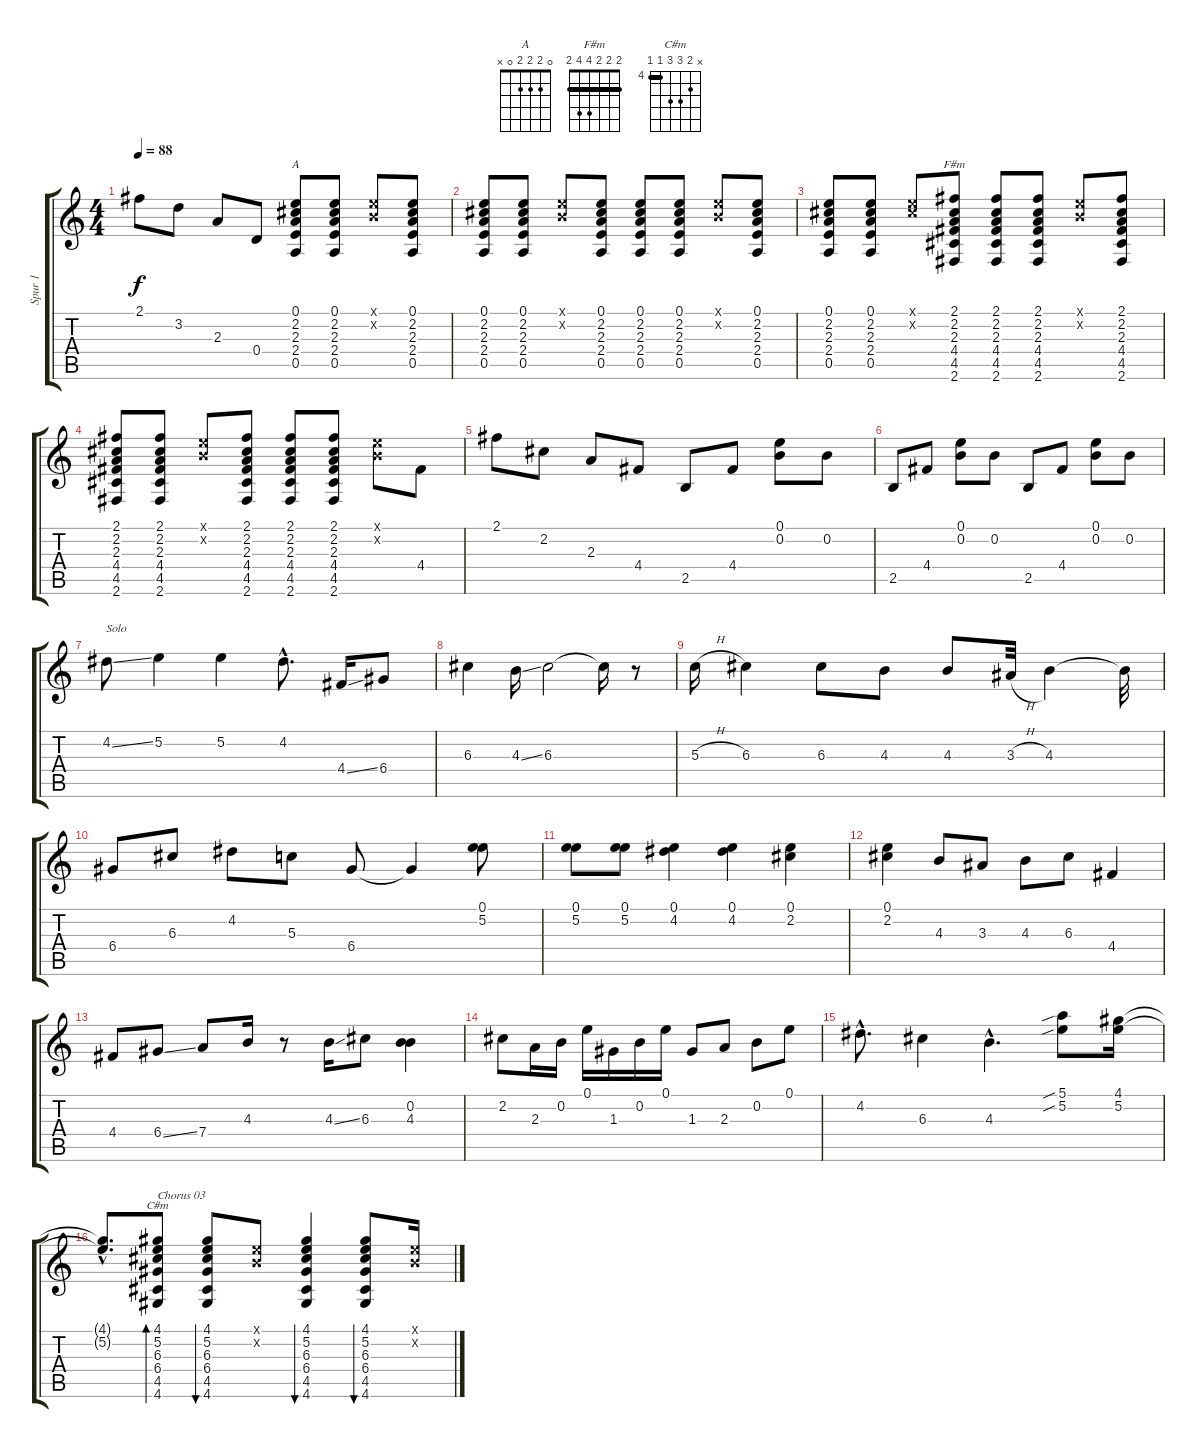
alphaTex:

\track ("Spur 1" "Spur 1") {instrument acousticguitarsteel}
\staff {score tabs}
\tuning (E4 B3 G3 D3 A2 E2) {hide}
\chord ("A" 0 2 2 2 0 x)
\chord ("F#m" 2 2 2 4 4 2) {barre 2}
\chord ("C#m" x 5 6 6 4 4) {firstfret 4 barre 4}
\ts (4 4)
\tempo 88
\clef g2
\ks c
2.1.8{dy f} 3.2.8 2.3.8 0.4.8 (0.1 2.2 2.3 2.4 0.5).8{ch "A"} (0.1 2.2 2.3 2.4 0.5).8 (0.1{x} 0.2{x}).8 (0.1 2.2 2.3 2.4 0.5).8 |
(0.1 2.2 2.3 2.4 0.5).8 (0.1 2.2 2.3 2.4 0.5).8 (0.1{x} 0.2{x}).8 (0.1 2.2 2.3 2.4 0.5).8 (0.1 2.2 2.3 2.4 0.5).8 (0.1 2.2 2.3 2.4 0.5).8 (0.1{x} 0.2{x}).8 (0.1 2.2 2.3 2.4 0.5).8 |
(0.1 2.2 2.3 2.4 0.5).8 (0.1 2.2 2.3 2.4 0.5).8 (0.1{x} 2.2{x}).8 (2.1 2.2 2.3 4.4 4.5 2.6).8{ch "F#m"} (2.1 2.2 2.3 4.4 4.5 2.6).8 (2.1 2.2 2.3 4.4 4.5 2.6).8 (0.1{x} 0.2{x}).8 (2.1 2.2 2.3 4.4 4.5 2.6).8 |
(2.1 2.2 2.3 4.4 4.5 2.6).8 (2.1 2.2 2.3 4.4 4.5 2.6).8 (0.1{x} 0.2{x}).8 (2.1 2.2 2.3 4.4 4.5 2.6).8 (2.1 2.2 2.3 4.4 4.5 2.6).8 (2.1 2.2 2.3 4.4 4.5 2.6).8 (0.1{x} 0.2{x}).8 4.4.8 |
2.1.8 2.2.8 2.3.8 4.4.8 2.5.8 4.4.8 (0.1 0.2).8 0.2.8 |
2.5.8 4.4.8 (0.1 0.2).8 0.2.8 2.5.8 4.4.8 (0.1 0.2).8 0.2.8 |
4.2{ss}.8{txt "Solo"} 5.2.4 5.2.4 4.2{hac}.8{d} 4.4{ss}.16 6.4.8 |
6.3.4 4.3{ss}.16 6.3.2 6.3{t}.16 r.8 |
5.3{h}.16 6.3.4 6.3.8 4.3.8 4.3.8 3.3{h}.32 4.3.4 4.3{t}.32 |
6.4.8 6.3.8 4.2.8 5.3.8 6.4.8 6.4{t}.4 (0.1 5.2).8 |
(0.1 5.2).8 (0.1 5.2).8 (0.1 4.2).4 (0.1 4.2).4 (0.1 2.2).4 |
(0.1 2.2).4 4.3.8 3.3.8 4.3.8 6.3.8 4.4.4 |
4.4.8 6.4{ss}.8 7.4.8 4.3.16 r.8 4.3{ss}.16 6.3.8 (0.2 4.3).4 |
2.2.8 2.3.16 0.2.16 0.1.16 1.3.16 0.2.16 0.1.16 1.3.8 2.3.8 0.2.8 0.1.8 |
4.2{hac}.8{d} 6.3.4 4.3{hac}.4{d} (5.1{sib} 5.2{sib}).8 (4.1 5.2).16 |
(4.1{hac t} 5.2{hac t}).8{d} (4.1 5.2 6.3 6.4 4.5 4.6).8{bd 60 ch "C#m" txt "Chorus 03"} (4.1 5.2 6.3 6.4 4.5 4.6).8{bu 60} (0.1{x} 0.2{x}).8 (4.1 5.2 6.3 6.4 4.5 4.6).4{bu 60} (4.1 5.2 6.3 6.4 4.5 4.6).8{bu 60} (0.1{x} 0.2{x}).16
